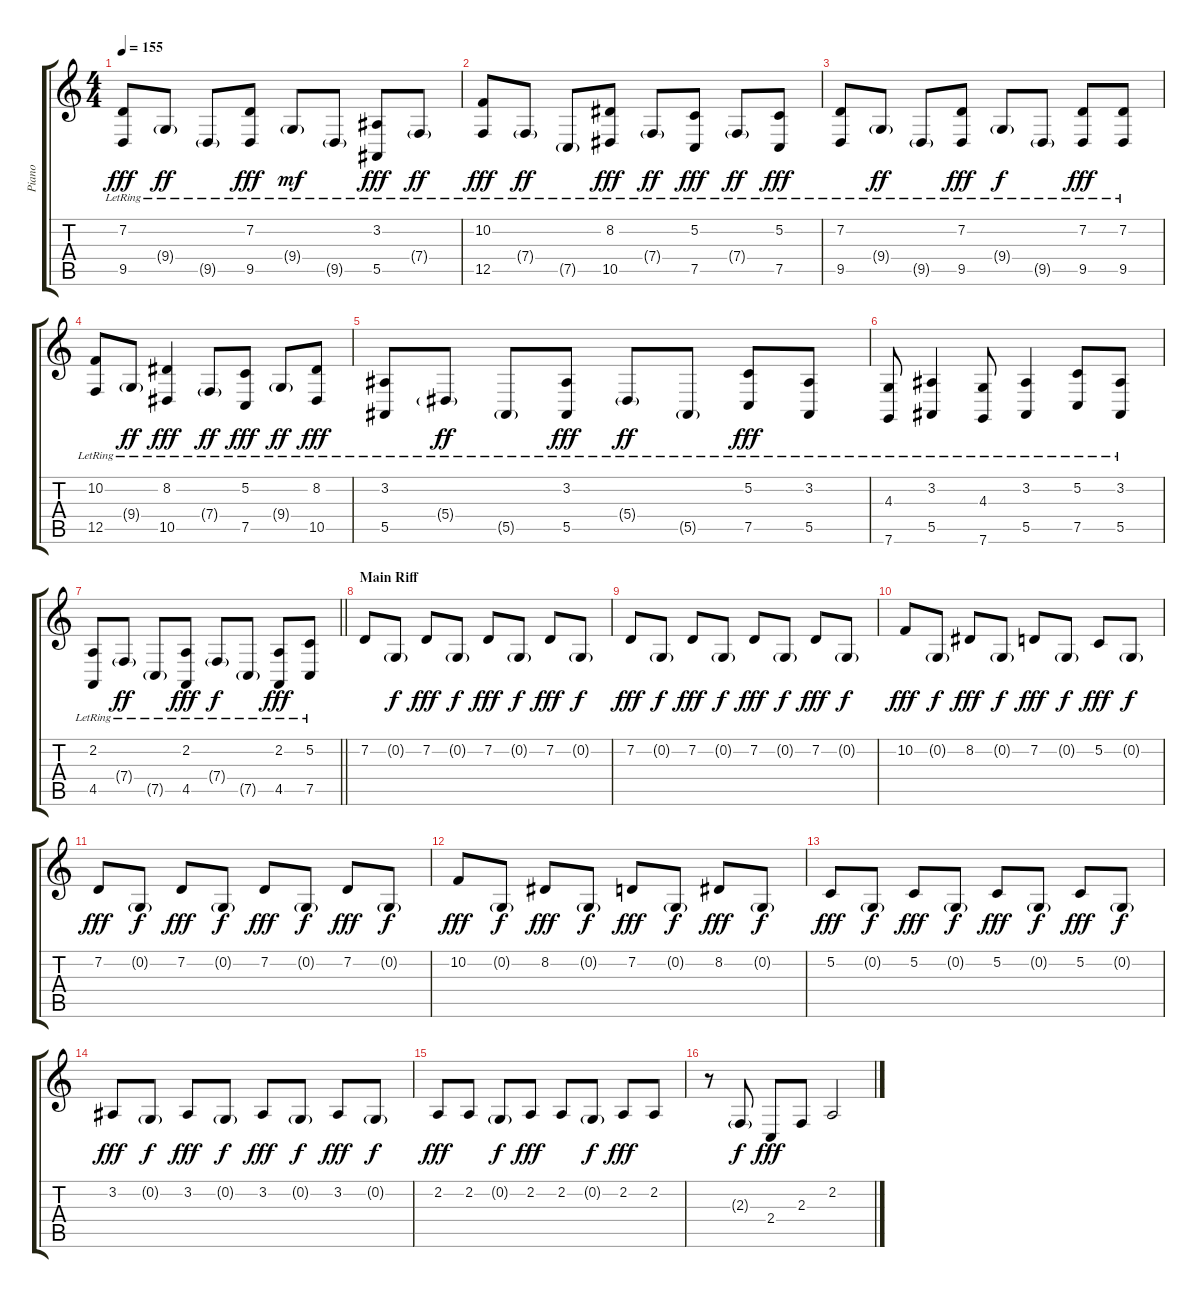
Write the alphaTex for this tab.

\track ("Piano" "Piano") {instrument acousticgrandpiano}
\staff {score tabs}
\tuning (C4 G3 Eb3 Bb2 F2 C2) {hide}
\ts (4 4)
\tempo 155
\clef g2
\ks c
(7.2{lr} 9.5).8{dy fff} 9.4{g lr}.8{dy ff} 9.5{g lr}.8 (7.2{lr} 9.5).8{dy fff} 9.4{g lr}.8{dy mf} 9.5{g lr}.8 (3.2{lr} 5.5).8{dy fff} 7.4{g lr}.8{dy ff} |
(10.2{lr} 12.5).8{dy fff} 7.4{g lr}.8{dy ff} 7.5{g lr}.8 (8.2{lr} 10.5).8{dy fff} 7.4{g lr}.8{dy ff} (5.2{lr} 7.5).8{dy fff} 7.4{g lr}.8{dy ff} (5.2{lr} 7.5).8{dy fff} |
(7.2{lr} 9.5).8 9.4{g lr}.8{dy ff} 9.5{g lr}.8 (7.2{lr} 9.5).8{dy fff} 9.4{g lr}.8{dy f} 9.5{g lr}.8 (7.2{lr} 9.5).8{dy fff} (7.2{lr} 9.5).8 |
(10.2{lr} 12.5).8 9.4{g lr}.8{dy ff} (8.2{lr} 10.5).4{dy fff} 7.4{g lr}.8{dy ff} (5.2{lr} 7.5).8{dy fff} 9.4{g lr}.8{dy ff} (8.2{lr} 10.5).8{dy fff} |
(3.2{lr} 5.5).8 5.4{g lr}.8{dy ff} 5.5{g lr}.8 (3.2{lr} 5.5).8{dy fff} 5.4{g lr}.8{dy ff} 5.5{g lr}.8 (5.2{lr} 7.5).8{dy fff} (3.2{lr} 5.5).8 |
(4.3{lr} 7.6).8 (3.2{lr} 5.5).4 (4.3{lr} 7.6).8 (3.2{lr} 5.5).4 (5.2{lr} 7.5).8 (3.2{lr} 5.5).8 |
\barLineRight lightlight
(2.2{lr} 4.5).8 7.4{g lr}.8{dy ff} 7.5{g lr}.8 (2.2{lr} 4.5).8{dy fff} 7.4{g lr}.8{dy f} 7.5{g lr}.8 (2.2{lr} 4.5).8{dy fff} (5.2{lr} 7.5).8 |
\section ("" "Main Riff")
7.2.8 0.2{g}.8{dy f} 7.2.8{dy fff} 0.2{g}.8{dy f} 7.2.8{dy fff} 0.2{g}.8{dy f} 7.2.8{dy fff} 0.2{g}.8{dy f} |
7.2.8{dy fff} 0.2{g}.8{dy f} 7.2.8{dy fff} 0.2{g}.8{dy f} 7.2.8{dy fff} 0.2{g}.8{dy f} 7.2.8{dy fff} 0.2{g}.8{dy f} |
10.2.8{dy fff} 0.2{g}.8{dy f} 8.2.8{dy fff} 0.2{g}.8{dy f} 7.2.8{dy fff} 0.2{g}.8{dy f} 5.2.8{dy fff} 0.2{g}.8{dy f} |
7.2.8{dy fff} 0.2{g}.8{dy f} 7.2.8{dy fff} 0.2{g}.8{dy f} 7.2.8{dy fff} 0.2{g}.8{dy f} 7.2.8{dy fff} 0.2{g}.8{dy f} |
10.2.8{dy fff} 0.2{g}.8{dy f} 8.2.8{dy fff} 0.2{g}.8{dy f} 7.2.8{dy fff} 0.2{g}.8{dy f} 8.2.8{dy fff} 0.2{g}.8{dy f} |
5.2.8{dy fff} 0.2{g}.8{dy f} 5.2.8{dy fff} 0.2{g}.8{dy f} 5.2.8{dy fff} 0.2{g}.8{dy f} 5.2.8{dy fff} 0.2{g}.8{dy f} |
3.2.8{dy fff} 0.2{g}.8{dy f} 3.2.8{dy fff} 0.2{g}.8{dy f} 3.2.8{dy fff} 0.2{g}.8{dy f} 3.2.8{dy fff} 0.2{g}.8{dy f} |
2.2.8{dy fff} 2.2.8 0.2{g}.8{dy f} 2.2.8{dy fff} 2.2.8 0.2{g}.8{dy f} 2.2.8{dy fff} 2.2.8 |
r.8 2.3{g}.8{dy f} 2.4.8{dy fff} 2.3.8 2.2.2
